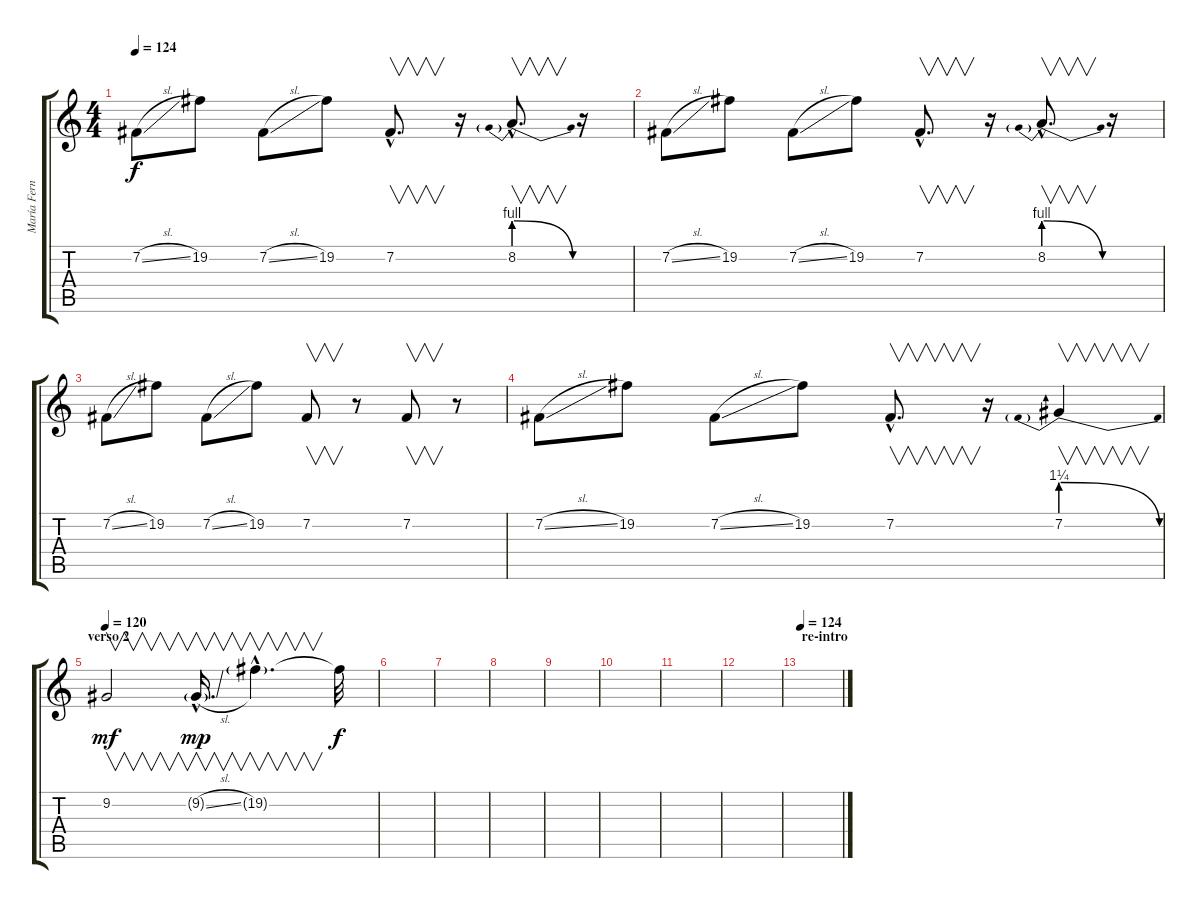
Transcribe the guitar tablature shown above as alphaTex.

\track ("María Fernanda (voz)" "María Fern") {instrument lead3calliope}
\staff {score tabs}
\tuning (E4 B3 G3 D3 A2 E2) {hide}
\ts (4 4)
\tempo 124
\clef g2
\ks c
7.2{sl}.8{dy f} 19.2.8 7.2{sl}.8 19.2.8 7.2{hac}.8{v d} r.16 8.2{be (prebendrelease 0 4 60 0) hac}.8{v d} r.16 |
7.2{sl}.8 19.2.8 7.2{sl}.8 19.2.8 7.2{hac}.8{v d} r.16 8.2{be (prebendrelease 0 4 60 0) hac}.8{v d} r.16 |
7.2{sl}.8 19.2.8 7.2{sl}.8 19.2.8 7.2.8{v} r.8 7.2.8{v} r.8 |
7.2{sl}.8 19.2.8 7.2{sl}.8 19.2.8 7.2{hac}.8{v d} r.16 7.2{be (prebendrelease 0 5 60 0)}.4{v} |
\section ("" "verso 2")
\tempo 120
9.2.2{v dy mf} 9.2{sl g hac}.16{v d dy mp} 19.2{g hac}.4{v d} 19.2{t}.32{dy f} |
|
|
|
|
|
|
|
\section ("" "re-intro")
\tempo 124
